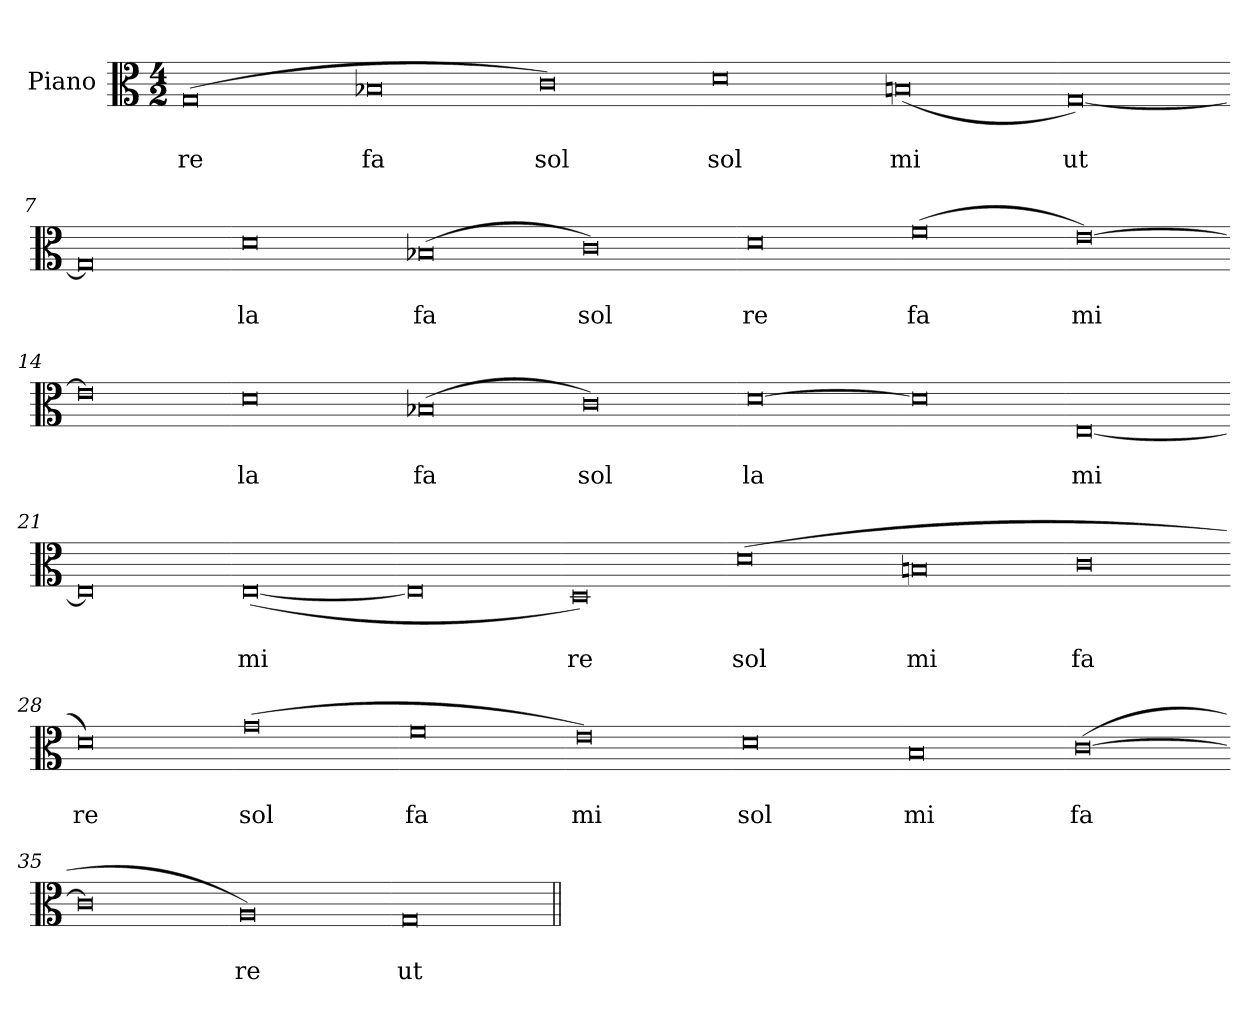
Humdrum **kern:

**kern	**text	**text
*part1	*part1	*part1
*staff1	*staff1	*staff1
*I"Piano	*	*
*I'Pno.	*	*
*clefC3	*	*
*k[]	*	*
*M4/2	*	*
=1	=1	=1
!	!	!LO:LY:b
(0G	.	re
=2-	=2-	=2-
!	!	!LO:LY:b
0B-X	.	fa
=3-	=3-	=3-
!	!	!LO:LY:b
0c)	.	sol
=4-	=4-	=4-
!	!	!LO:LY:b
0d	.	sol
=5-	=5-	=5-
!	!	!LO:LY:b
(0Bn	.	mi
=6-	=6-	=6-
!	!	!LO:LY:b
[0G/)	.	ut
=7-	=7-	=7-
0G]	.	.
=8-	=8-	=8-
!	!	!LO:LY:b
0d	.	la
=9-	=9-	=9-
!	!	!LO:LY:b
(0B-X	.	fa
=10-	=10-	=10-
!	!	!LO:LY:b
0c)	.	sol
!!LO:LB:g=z
=11-	=11-	=11-
!	!	!LO:LY:b
0d	.	re
=12-	=12-	=12-
!	!	!LO:LY:b
(0f	.	fa
=13-	=13-	=13-
!	!	!LO:LY:b
[0e\)	.	mi
=14-	=14-	=14-
0e]	.	.
=15-	=15-	=15-
!	!	!LO:LY:b
0d	.	la
=16-	=16-	=16-
!	!	!LO:LY:b
(0B-X	.	fa
=17-	=17-	=17-
!	!	!LO:LY:b
0c)	.	sol
=18-	=18-	=18-
!	!	!LO:LY:b
[0d\	.	la
=19-	=19-	=19-
0d]	.	.
=20-	=20-	=20-
!	!	!LO:LY:b
[0E/	.	mi
=21-	=21-	=21-
0E]	.	.
!!LO:LB:g=z
=22-	=22-	=22-
!	!	!LO:LY:b
([0E/	.	mi
=23-	=23-	=23-
0E]	.	.
=24-	=24-	=24-
!	!	!LO:LY:b
0D)	.	re
=25-	=25-	=25-
!	!	!LO:LY:b
(0d	.	sol
=26-	=26-	=26-
!	!	!LO:LY:b
0B	.	mi
=27-	=27-	=27-
!	!	!LO:LY:b
0c	.	fa
=28-	=28-	=28-
!	!	!LO:LY:b
0d)	.	re
=29-	=29-	=29-
!	!	!LO:LY:b
(0g	.	sol
=30-	=30-	=30-
!	!	!LO:LY:b
0f	.	fa
=31-	=31-	=31-
!	!	!LO:LY:b
0e)	.	mi
=32-	=32-	=32-
!	!	!LO:LY:b
0d	.	sol
!!LO:LB:g=z
=33-	=33-	=33-
!	!	!LO:LY:b
0B	.	mi
=34-	=34-	=34-
!	!	!LO:LY:b
([0c\	.	fa
=35-	=35-	=35-
0c]	.	.
=36-	=36-	=36-
!	!	!LO:LY:b
0A)	.	re
=37-	=37-	=37-
!	!	!LO:LY:b
0G	.	ut
=||	=||	=||
*-	*-	*-
